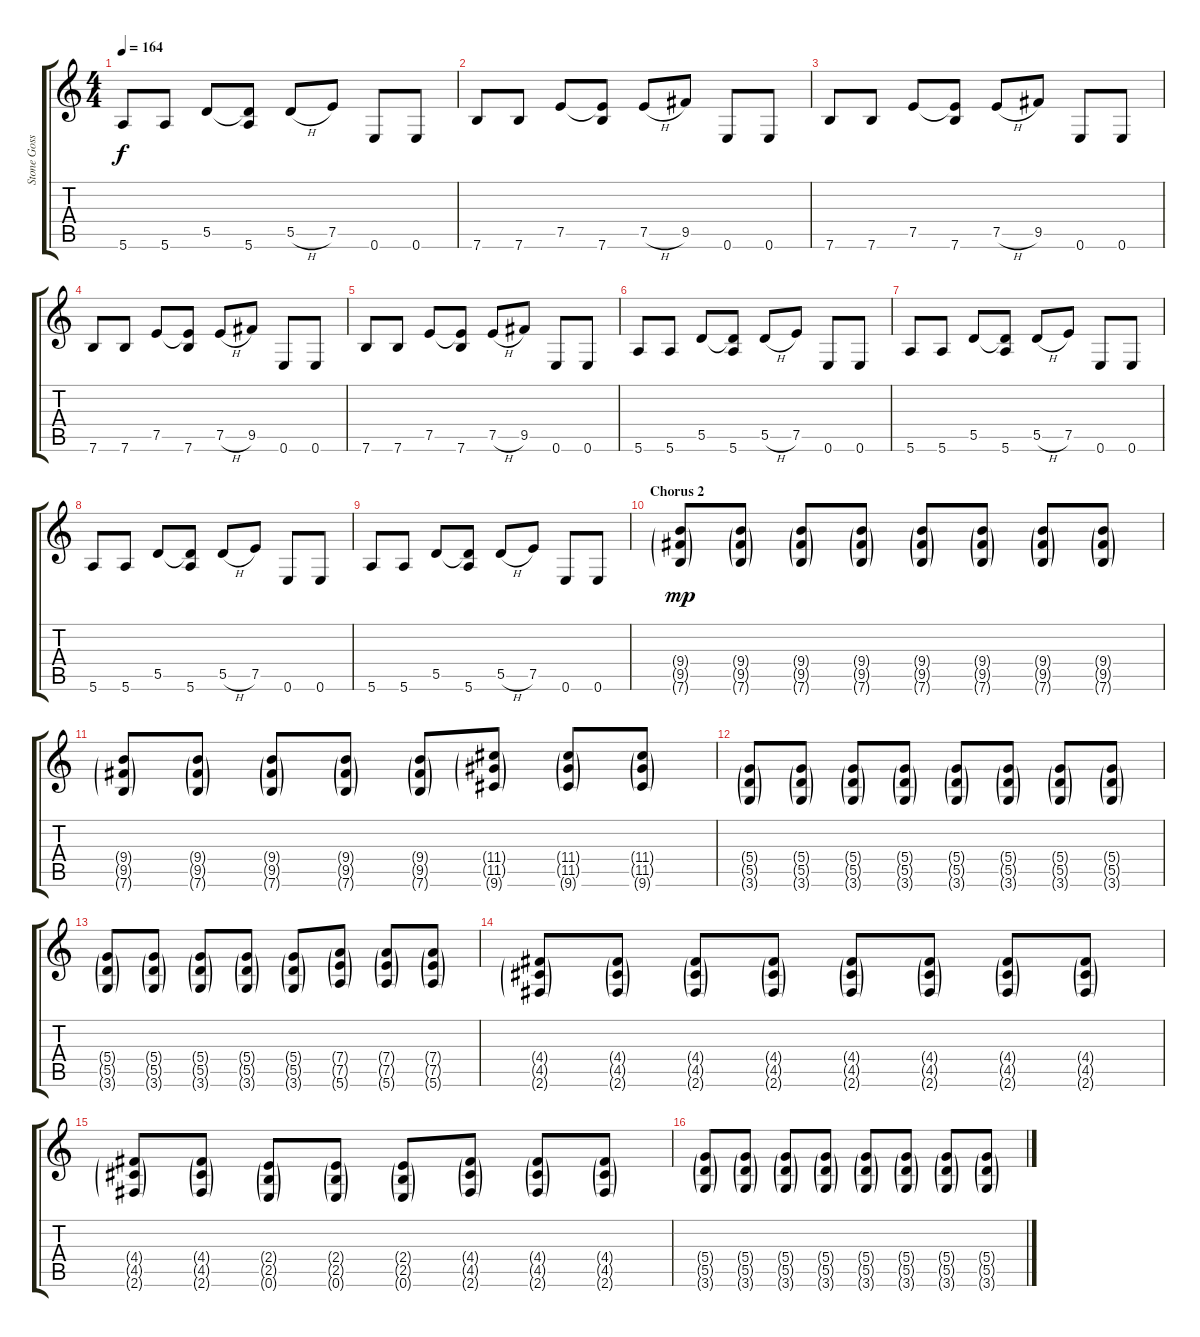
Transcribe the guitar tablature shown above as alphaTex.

\track ("Stone Gossard" "Stone Goss") {instrument overdrivenguitar}
\staff {score tabs}
\tuning (E4 B3 G3 D3 A2 E2) {hide}
\ts (4 4)
\tempo 164
\clef g2
\ks c
5.6.8{dy f} 5.6.8 5.5.8 (5.5{t} 5.6).8 5.5{h}.8 7.5.8 0.6.8 0.6.8 |
7.6.8 7.6.8 7.5.8 (7.5{t} 7.6).8 7.5{h}.8 9.5.8 0.6.8 0.6.8 |
7.6.8 7.6.8 7.5.8 (7.5{t} 7.6).8 7.5{h}.8 9.5.8 0.6.8 0.6.8 |
7.6.8 7.6.8 7.5.8 (7.5{t} 7.6).8 7.5{h}.8 9.5.8 0.6.8 0.6.8 |
7.6.8 7.6.8 7.5.8 (7.5{t} 7.6).8 7.5{h}.8 9.5.8 0.6.8 0.6.8 |
5.6.8 5.6.8 5.5.8 (5.5{t} 5.6).8 5.5{h}.8 7.5.8 0.6.8 0.6.8 |
5.6.8 5.6.8 5.5.8 (5.5{t} 5.6).8 5.5{h}.8 7.5.8 0.6.8 0.6.8 |
5.6.8 5.6.8 5.5.8 (5.5{t} 5.6).8 5.5{h}.8 7.5.8 0.6.8 0.6.8 |
5.6.8 5.6.8 5.5.8 (5.5{t} 5.6).8 5.5{h}.8 7.5.8 0.6.8 0.6.8 |
\section ("" "Chorus 2")
(9.4{g} 9.5{g} 7.6{g}).8{dy mp} (9.4{g} 9.5{g} 7.6{g}).8 (9.4{g} 9.5{g} 7.6{g}).8 (9.4{g} 9.5{g} 7.6{g}).8 (9.4{g} 9.5{g} 7.6{g}).8 (9.4{g} 9.5{g} 7.6{g}).8 (9.4{g} 9.5{g} 7.6{g}).8 (9.4{g} 9.5{g} 7.6{g}).8 |
(9.4{g} 9.5{g} 7.6{g}).8 (9.4{g} 9.5{g} 7.6{g}).8 (9.4{g} 9.5{g} 7.6{g}).8 (9.4{g} 9.5{g} 7.6{g}).8 (9.4{g} 9.5{g} 7.6{g}).8 (11.4{g} 11.5{g} 9.6{g}).8 (11.4{g} 11.5{g} 9.6{g}).8 (11.4{g} 11.5{g} 9.6{g}).8 |
(5.4{g} 5.5{g} 3.6{g}).8 (5.4{g} 5.5{g} 3.6{g}).8 (5.4{g} 5.5{g} 3.6{g}).8 (5.4{g} 5.5{g} 3.6{g}).8 (5.4{g} 5.5{g} 3.6{g}).8 (5.4{g} 5.5{g} 3.6{g}).8 (5.4{g} 5.5{g} 3.6{g}).8 (5.4{g} 5.5{g} 3.6{g}).8 |
(5.4{g} 5.5{g} 3.6{g}).8 (5.4{g} 5.5{g} 3.6{g}).8 (5.4{g} 5.5{g} 3.6{g}).8 (5.4{g} 5.5{g} 3.6{g}).8 (5.4{g} 5.5{g} 3.6{g}).8 (7.4{g} 7.5{g} 5.6{g}).8 (7.4{g} 7.5{g} 5.6{g}).8 (7.4{g} 7.5{g} 5.6{g}).8 |
(4.4{g} 4.5{g} 2.6{g}).8 (4.4{g} 4.5{g} 2.6{g}).8 (4.4{g} 4.5{g} 2.6{g}).8 (4.4{g} 4.5{g} 2.6{g}).8 (4.4{g} 4.5{g} 2.6{g}).8 (4.4{g} 4.5{g} 2.6{g}).8 (4.4{g} 4.5{g} 2.6{g}).8 (4.4{g} 4.5{g} 2.6{g}).8 |
(4.4{g} 4.5{g} 2.6{g}).8 (4.4{g} 4.5{g} 2.6{g}).8 (2.4{g} 2.5{g} 0.6{g}).8 (2.4{g} 2.5{g} 0.6{g}).8 (2.4{g} 2.5{g} 0.6{g}).8 (4.4{g} 4.5{g} 2.6{g}).8 (4.4{g} 4.5{g} 2.6{g}).8 (4.4{g} 4.5{g} 2.6{g}).8 |
(5.4{g} 5.5{g} 3.6{g}).8 (5.4{g} 5.5{g} 3.6{g}).8 (5.4{g} 5.5{g} 3.6{g}).8 (5.4{g} 5.5{g} 3.6{g}).8 (5.4{g} 5.5{g} 3.6{g}).8 (5.4{g} 5.5{g} 3.6{g}).8 (5.4{g} 5.5{g} 3.6{g}).8 (5.4{g} 5.5{g} 3.6{g}).8
